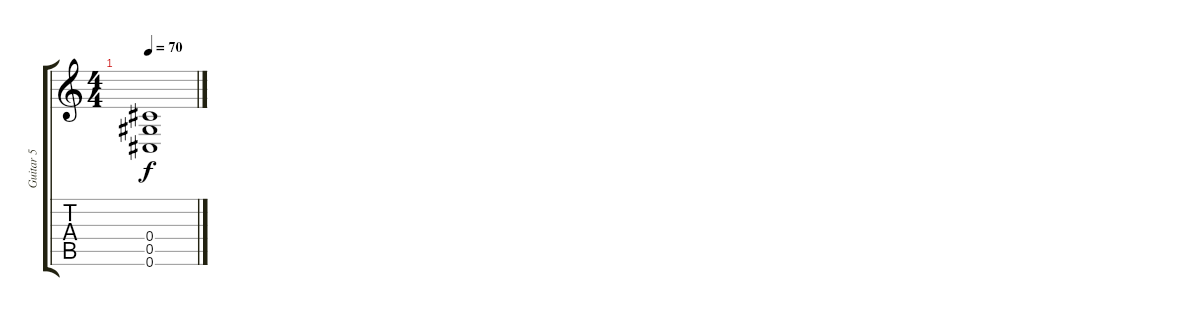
\track ("Guitar 5" "Guitar 5") {instrument distortionguitar}
\staff {score tabs}
\tuning (Db4 Ab3 Gb3 Db3 Ab2 Db2) {hide}
\ts (4 4)
\tempo 70
\clef g2
\ks c
(0.4 0.5 0.6).1{dy f}
